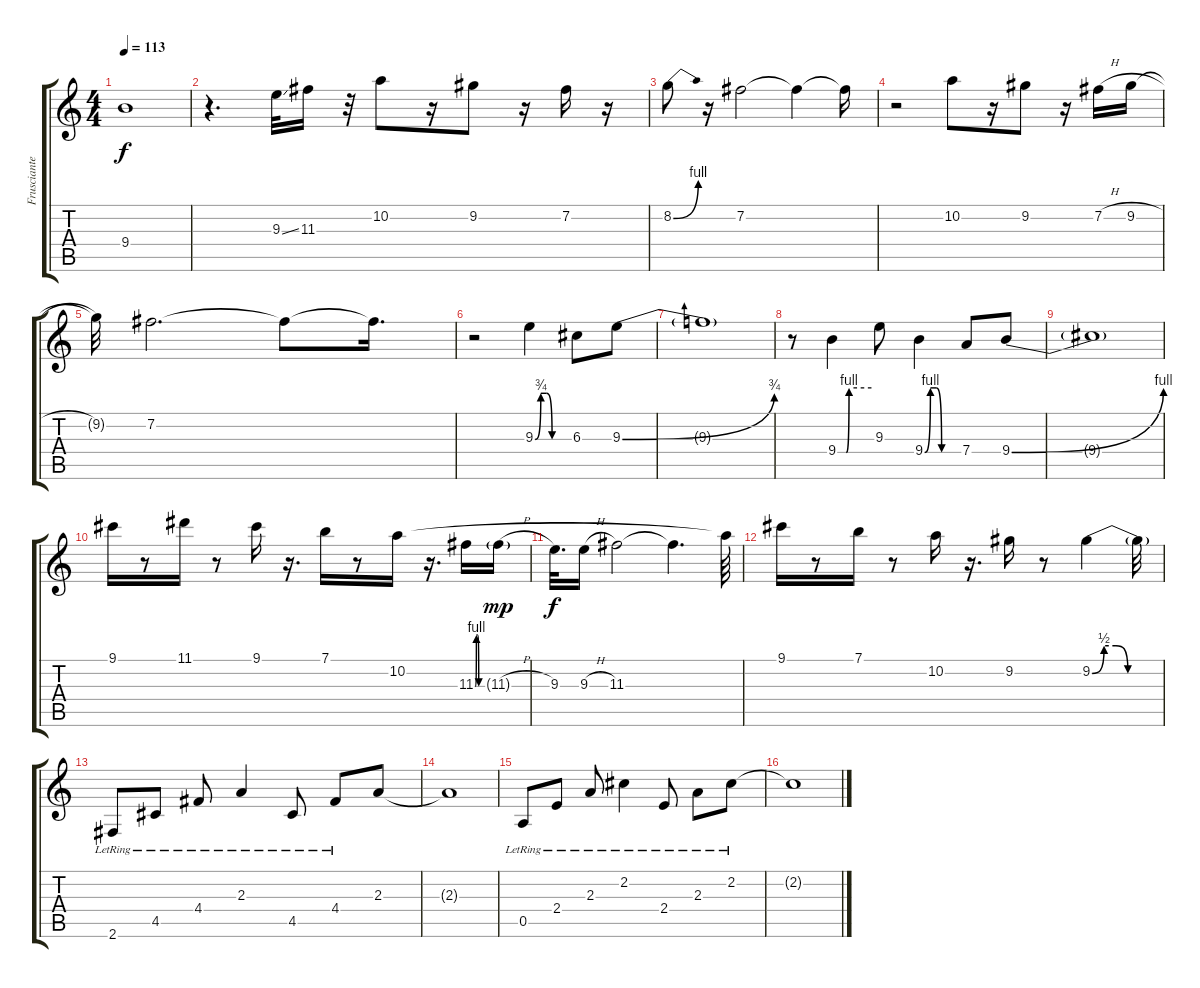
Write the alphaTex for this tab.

\track ("Frusciante 1" "Frusciante") {instrument electricguitarclean}
\staff {score tabs}
\tuning (E4 B3 G3 D3 A2 E2) {hide}
\ts (4 4)
\tempo 113
\clef g2
\ks c
9.4{t}.1{dy f} |
r.4{d} 9.3{ss}.32 11.3.16 r.32 10.2.8 r.16 9.2.8 r.16 7.2.16 r.16 |
8.2{be (bend 0 0 60 4)}.8 r.16 7.2.2 7.2{t}.4 7.2{t}.16 |
r.2 10.2.8 r.16 9.2.8 r.16 7.2{h}.16 9.2{h}.16 |
9.2{t}.32 7.2.2{d} 7.2{t}.8 7.2{t}.16{d} |
r.2 9.3{be (custom 0 0 10 3 20 3 30 0 60 0)}.4 6.3.8 9.3{be (bend 0 0 60 3)}.8 |
9.3{t}.1 |
r.8 9.4{be (custom 0 0 10 0 15 0 20 4 60 4)}.4 9.3.8 9.4{be (custom 0 0 10 4 20 4 30 0 60 0)}.4 7.4.8 9.4{be (bend 0 0 60 4)}.8 |
9.4{t}.1 |
9.1.16 r.8 11.1.16 r.8 9.1.16 r.16{d} 7.1.16 r.8 10.2.16 r.16{d} 11.3{be (custom 0 0 10 4 20 4 30 0 60 0)}.16 11.3{h g}.16{dy mp} |
9.3.32{d dy f} 9.3{h}.16 11.3.2 11.3{t}.4{d} 10.2{t}.64 |
9.1.16 r.8 7.1.16 r.8 10.2.16 r.16{d} 9.2.16 r.8 9.2{be (custom 0 0 10 2 20 2 30 0 60 0)}.4 9.2{t}.32 |
2.6{lr}.8 4.5{lr}.8 4.4{lr}.8 2.3{lr}.4 4.5{lr}.8 4.4{lr}.8 2.3.8 |
2.3{t}.1 |
0.5{lr}.8 2.4{lr}.8 2.3{lr}.8 2.2{lr}.4 2.4{lr}.8 2.3{lr}.8 2.2{lr}.8 |
2.2{t}.1
